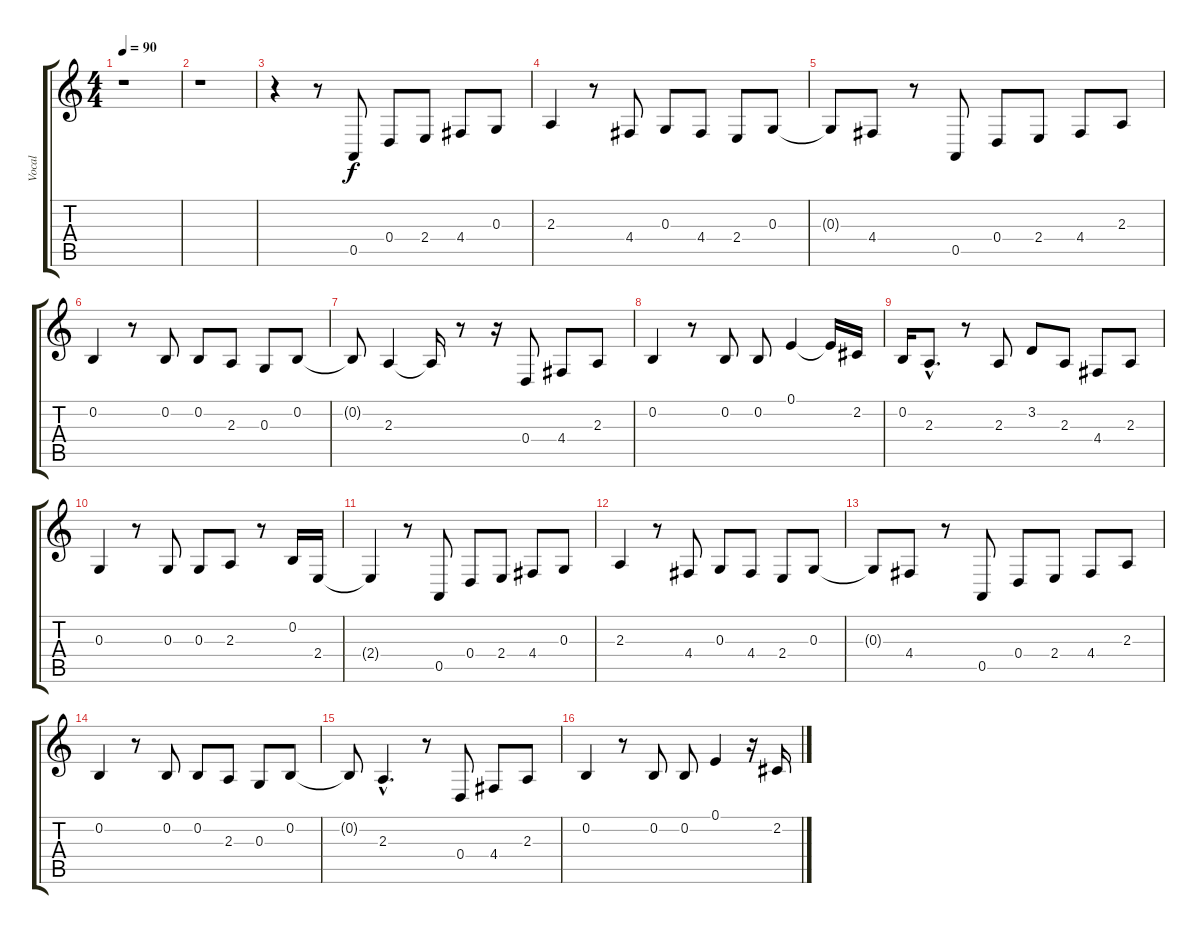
\track ("Vocal" "Vocal") {instrument musicbox}
\staff {score tabs}
\tuning (E4 B3 G3 D3 A2 E2) {hide}
\ts (4 4)
\tempo 90
\clef g2
\ks c
r.1{dy f instrument musicbox} |
r.1 |
r.4 r.8 0.5.8 0.4.8 2.4.8 4.4.8 0.3.8 |
2.3.4 r.8 4.4.8 0.3.8 4.4.8 2.4.8 0.3.8 |
0.3{t}.8 4.4.8 r.8 0.5.8 0.4.8 2.4.8 4.4.8 2.3.8 |
0.2.4 r.8 0.2.8 0.2.8 2.3.8 0.3.8 0.2.8 |
0.2{t}.8 2.3.4 2.3{t}.16 r.8 r.16 0.4.8 4.4.8 2.3.8 |
0.2.4 r.8 0.2.8 0.2.8 0.1.4 0.1{t}.16 2.2.16 |
0.2.16 2.3{hac}.8{d} r.8 2.3.8 3.2.8 2.3.8 4.4.8 2.3.8 |
0.3.4 r.8 0.3.8 0.3.8 2.3.8 r.8 0.2.16 2.4.16 |
2.4{t}.4 r.8 0.5.8 0.4.8 2.4.8 4.4.8 0.3.8 |
2.3.4 r.8 4.4.8 0.3.8 4.4.8 2.4.8 0.3.8 |
0.3{t}.8 4.4.8 r.8 0.5.8 0.4.8 2.4.8 4.4.8 2.3.8 |
0.2.4 r.8 0.2.8 0.2.8 2.3.8 0.3.8 0.2.8 |
0.2{t}.8 2.3{hac}.4{d} r.8 0.4.8 4.4.8 2.3.8 |
0.2.4 r.8 0.2.8 0.2.8 0.1.4 r.16 2.2.16
